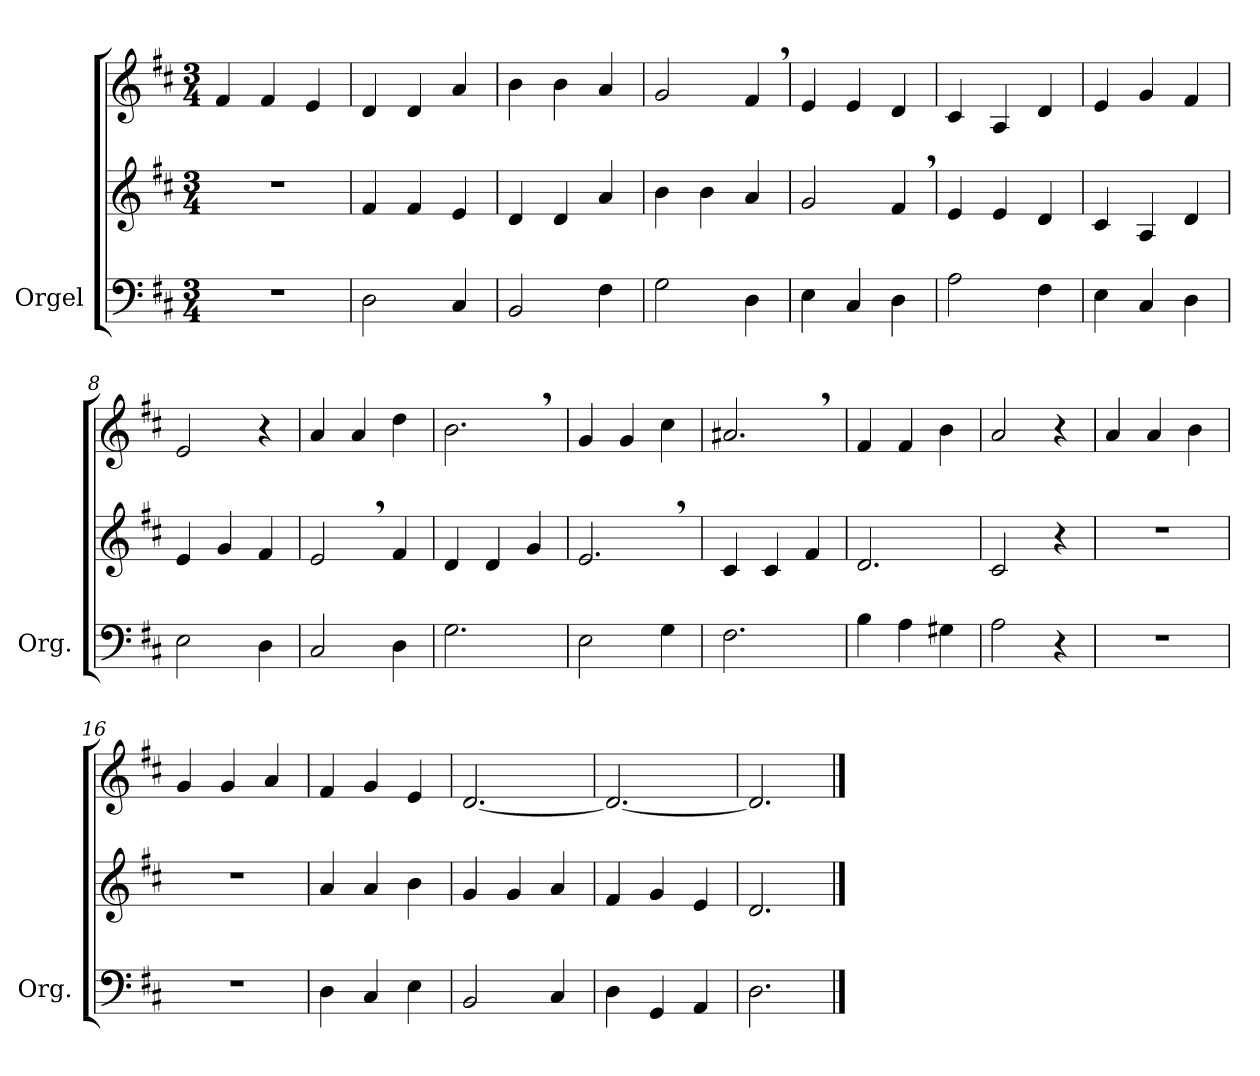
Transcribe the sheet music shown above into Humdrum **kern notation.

**kern	**kern	**kern
*part1	*part1	*part1
*staff3	*staff2	*staff1
*I"Orgel	*	*
*I'Org.	*	*
*clefF4	*clefG2	*clefG2
*k[f#c#]	*k[f#c#]	*k[f#c#]
*M3/4	*M3/4	*M3/4
=1	=1	=1
2.r	2.r	4f#/
.	.	4f#/
.	.	4e/
=2	=2	=2
2D\	4f#/	4d/
.	4f#/	4d/
4C#/	4e/	4a/
=3	=3	=3
2BB/	4d/	4b\
.	4d/	4b\
4F#\	4a/	4a/
=4	=4	=4
2G\	4b\	2g/
.	4b\	.
4D\	4a/	4f#,/
=5	=5	=5
4E\	2g/	4e/
4C#/	.	4e/
4D\	4f#,/	4d/
=6	=6	=6
2A\	4e/	4c#/
.	4e/	4A/
4F#\	4d/	4d/
=7	=7	=7
4E\	4c#/	4e/
4C#/	4A/	4g/
4D\	4d/	4f#/
=8	=8	=8
2E\	4e/	2e/
.	4g/	.
4D\	4f#/	4r
=9	=9	=9
2C#/	2e,/	4a/
.	.	4a/
4D\	4f#/	4dd\
=10	=10	=10
2.G\	4d/	2.b,\
.	4d/	.
.	4g/	.
=11	=11	=11
2E\	2.e,/	4g/
.	.	4g/
4G\	.	4cc#\
!!LO:LB:g=z
=12	=12	=12
2.F#\	4c#/	2.a#X,/
.	4c#/	.
.	4f#/	.
=13	=13	=13
4B\	2.d/	4f#/
4A\	.	4f#/
4G#X\	.	4b\
=14	=14	=14
2A\	2c#/	2a/
4r	4r	4r
=15	=15	=15
2.r	2.r	4a/
.	.	4a/
.	.	4b\
=16	=16	=16
2.r	2.r	4g/
.	.	4g/
.	.	4a/
=17	=17	=17
4D\	4a/	4f#/
4C#/	4a/	4g/
4E\	4b\	4e/
=18	=18	=18
2BB/	4g/	[2.d/
.	4g/	.
4C#/	4a/	.
=19	=19	=19
4D\	4f#/	2.d/_
4GG/	4g/	.
4AA/	4e/	.
=20	=20	=20
2.D\	2.d/	2.d/]
==	==	==
*-	*-	*-
